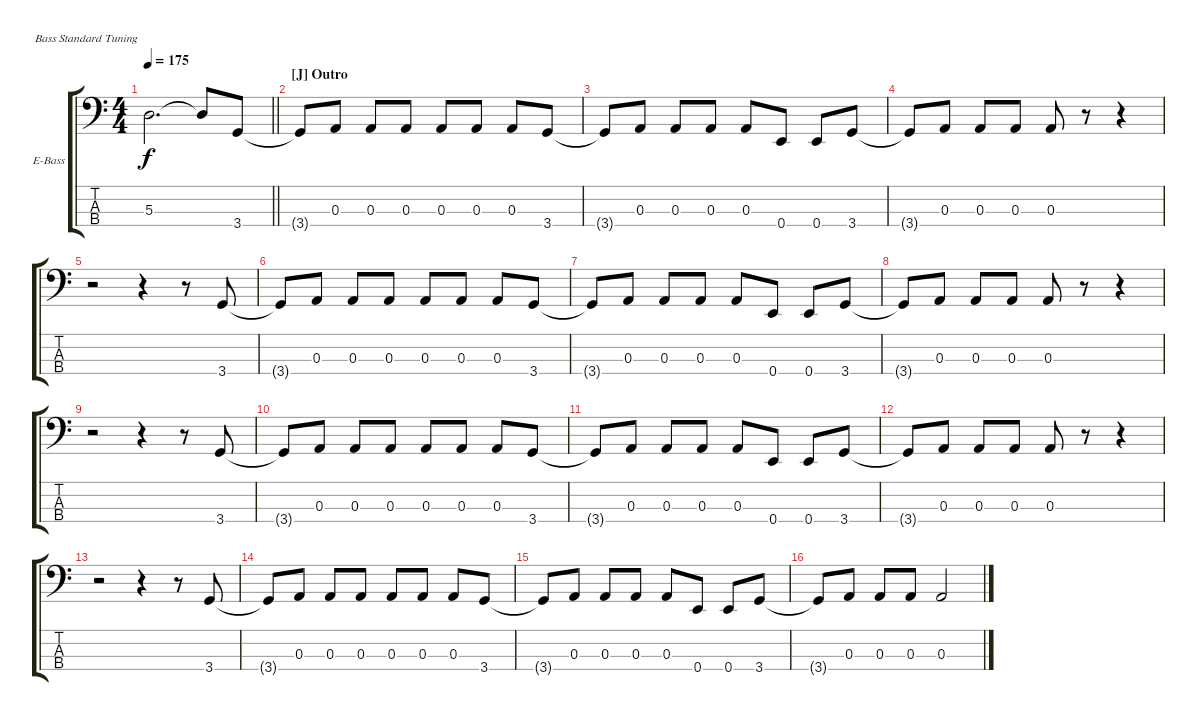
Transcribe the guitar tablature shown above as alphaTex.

\defaultSystemsLayout 4
\bracketExtendMode groupsimilarinstruments
\firstSystemTrackNameOrientation horizontal
\otherSystemsTrackNameOrientation horizontal
\track ("Bass" "E-Bass") {instrument electricbassfinger}
\staff {score tabs}
\tuning (G2 D2 A1 E1)
\ts (4 4)
\tempo 175
\clef f4
\scale
0.960908
\barLineRight lightlight
\ks c
5.3{t}.2{d dy f} 5.3{t}.8 3.4.8 |
\section ("J" "Outro")
\scale
1.03909 3.4{t}.8 0.3.8 0.3.8 0.3.8 0.3.8 0.3.8 0.3.8 3.4.8 |
\scale
0.960908 3.4{t}.8 0.3.8 0.3.8 0.3.8 0.3.8 0.4.8 0.4.8 3.4.8 |
\scale
1.03909 3.4{t}.8 0.3.8 0.3.8 0.3.8 0.3.8 r.8 r.4 |
\scale
0.960908 r.2 r.4 r.8 3.4.8 |
\scale
1.03909 3.4{t}.8 0.3.8 0.3.8 0.3.8 0.3.8 0.3.8 0.3.8 3.4.8 |
\scale
0.960908 3.4{t}.8 0.3.8 0.3.8 0.3.8 0.3.8 0.4.8 0.4.8 3.4.8 |
\scale
1.03909 3.4{t}.8 0.3.8 0.3.8 0.3.8 0.3.8 r.8 r.4 |
\scale
1.06936 r.2 r.4 r.8 3.4.8 |
\scale
0.930643 3.4{t}.8 0.3.8 0.3.8 0.3.8 0.3.8 0.3.8 0.3.8 3.4.8 |
\scale
1.03909 3.4{t}.8 0.3.8 0.3.8 0.3.8 0.3.8 0.4.8 0.4.8 3.4.8 |
\scale
0.960908 3.4{t}.8 0.3.8 0.3.8 0.3.8 0.3.8 r.8 r.4 |
\scale
1.03909 r.2 r.4 r.8 3.4.8 |
\scale
0.960908 3.4{t}.8 0.3.8 0.3.8 0.3.8 0.3.8 0.3.8 0.3.8 3.4.8 |
\scale
1.03909 3.4{t}.8 0.3.8 0.3.8 0.3.8 0.3.8 0.4.8 0.4.8 3.4.8 |
\scale
0.960908 3.4{t}.8 0.3.8 0.3.8 0.3.8 0.3.2
